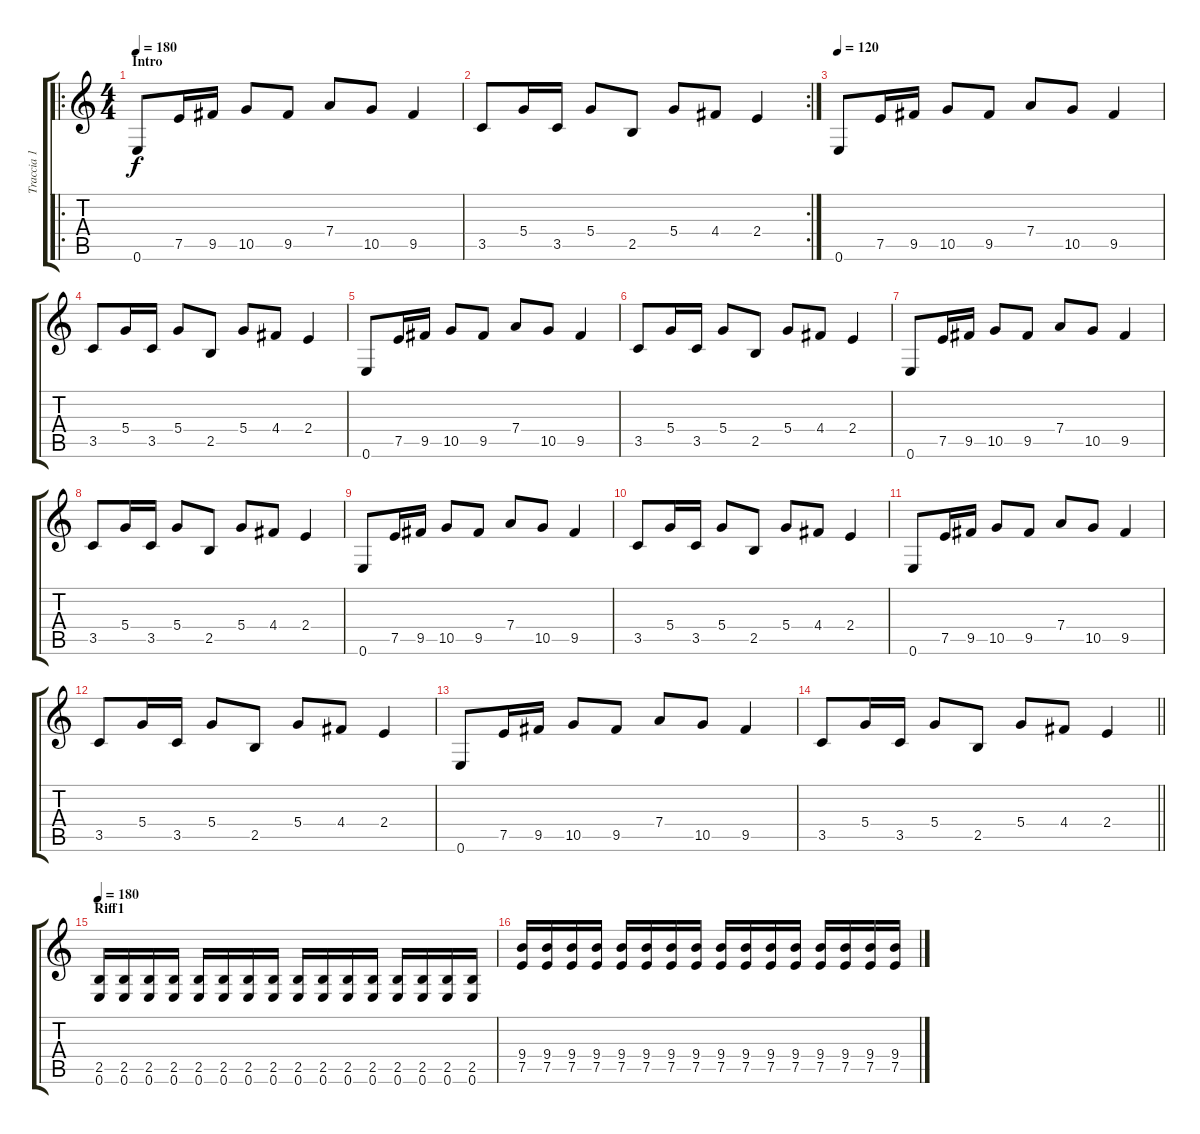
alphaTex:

\track ("Traccia 1" "Traccia 1") {instrument overdrivenguitar}
\staff {score tabs}
\tuning (E4 B3 G3 D3 A2 E2) {hide}
\ro
\ts (4 4)
\section ("" "Intro")
\tempo 180
\tempo 120
\tempo 180
\clef g2
\ks c
0.6.8{dy f instrument acousticguitarsteel} 7.5.16 9.5.16 10.5.8 9.5.8 7.4.8 10.5.8 9.5.4 |
\rc 2
3.5.8 5.4.16 3.5.16 5.4.8 2.5.8 5.4.8 4.4.8 2.4.4 |
\tempo 120
0.6.8{instrument overdrivenguitar} 7.5.16 9.5.16 10.5.8 9.5.8 7.4.8 10.5.8 9.5.4 |
3.5.8 5.4.16 3.5.16 5.4.8 2.5.8 5.4.8 4.4.8 2.4.4 |
0.6.8 7.5.16 9.5.16 10.5.8 9.5.8 7.4.8 10.5.8 9.5.4 |
3.5.8 5.4.16 3.5.16 5.4.8 2.5.8 5.4.8 4.4.8 2.4.4 |
0.6.8 7.5.16 9.5.16 10.5.8 9.5.8 7.4.8 10.5.8 9.5.4 |
3.5.8 5.4.16 3.5.16 5.4.8 2.5.8 5.4.8 4.4.8 2.4.4 |
0.6.8 7.5.16 9.5.16 10.5.8 9.5.8 7.4.8 10.5.8 9.5.4 |
3.5.8 5.4.16 3.5.16 5.4.8 2.5.8 5.4.8 4.4.8 2.4.4 |
0.6.8 7.5.16 9.5.16 10.5.8 9.5.8 7.4.8 10.5.8 9.5.4 |
3.5.8 5.4.16 3.5.16 5.4.8 2.5.8 5.4.8 4.4.8 2.4.4 |
0.6.8 7.5.16 9.5.16 10.5.8 9.5.8 7.4.8 10.5.8 9.5.4 |
\barLineRight lightlight
3.5.8 5.4.16 3.5.16 5.4.8 2.5.8 5.4.8 4.4.8 2.4.4 |
\section ("" "Riff1")
\tempo 180
(2.5 0.6).16 (2.5 0.6).16 (2.5 0.6).16 (2.5 0.6).16 (2.5 0.6).16 (2.5 0.6).16 (2.5 0.6).16 (2.5 0.6).16 (2.5 0.6).16 (2.5 0.6).16 (2.5 0.6).16 (2.5 0.6).16 (2.5 0.6).16 (2.5 0.6).16 (2.5 0.6).16 (2.5 0.6).16 |
(9.4 7.5).16 (9.4 7.5).16 (9.4 7.5).16 (9.4 7.5).16 (9.4 7.5).16 (9.4 7.5).16 (9.4 7.5).16 (9.4 7.5).16 (9.4 7.5).16 (9.4 7.5).16 (9.4 7.5).16 (9.4 7.5).16 (9.4 7.5).16 (9.4 7.5).16 (9.4 7.5).16 (9.4 7.5).16
